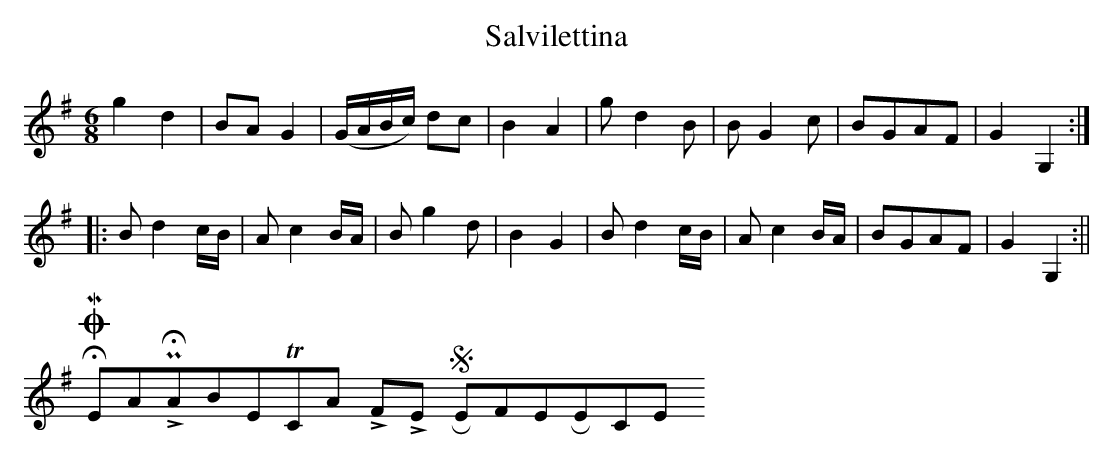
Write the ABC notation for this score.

X:1
T:Salvilettina
M:6/8
L:1/8
K:G
g2d2|BA G2|(G/A/B/c/) dc|B2 A2|g d2 B|B G2 c|BGAF|G2 G,2:|
|:B d2 c/B/|A c2 B/A/|B g2 d|B2 G2|B d2 c/B/|A c2 B/A/|BGAF|G2 G,2:||
__________________________________________
HOME       ALPHABETICAL FILES        REFERENCES
